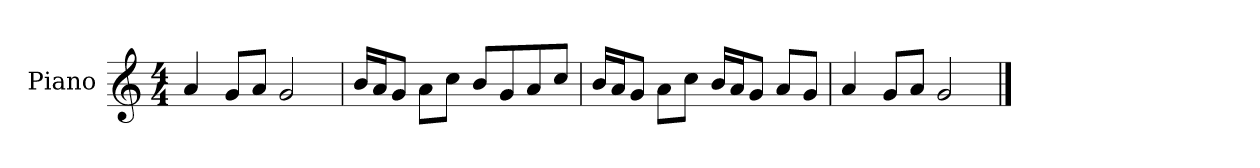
**kern
*part1
*staff1
*I"Piano
*I'P-no
*clefG2
*k[]
*M4/4
*MM90
=1
4a/
8g/L
8a/J
2g/
=2
16b/LL
16a/J
8g/J
8a\L
8cc\J
8b/L
8g/
8a/
8cc/J
=3
16b/LL
16a/J
8g/J
8a\L
8cc\J
16b/LL
16a/J
8g/J
8a/L
8g/J
=4
4a/
8g/L
8a/J
2g/
==
*-
